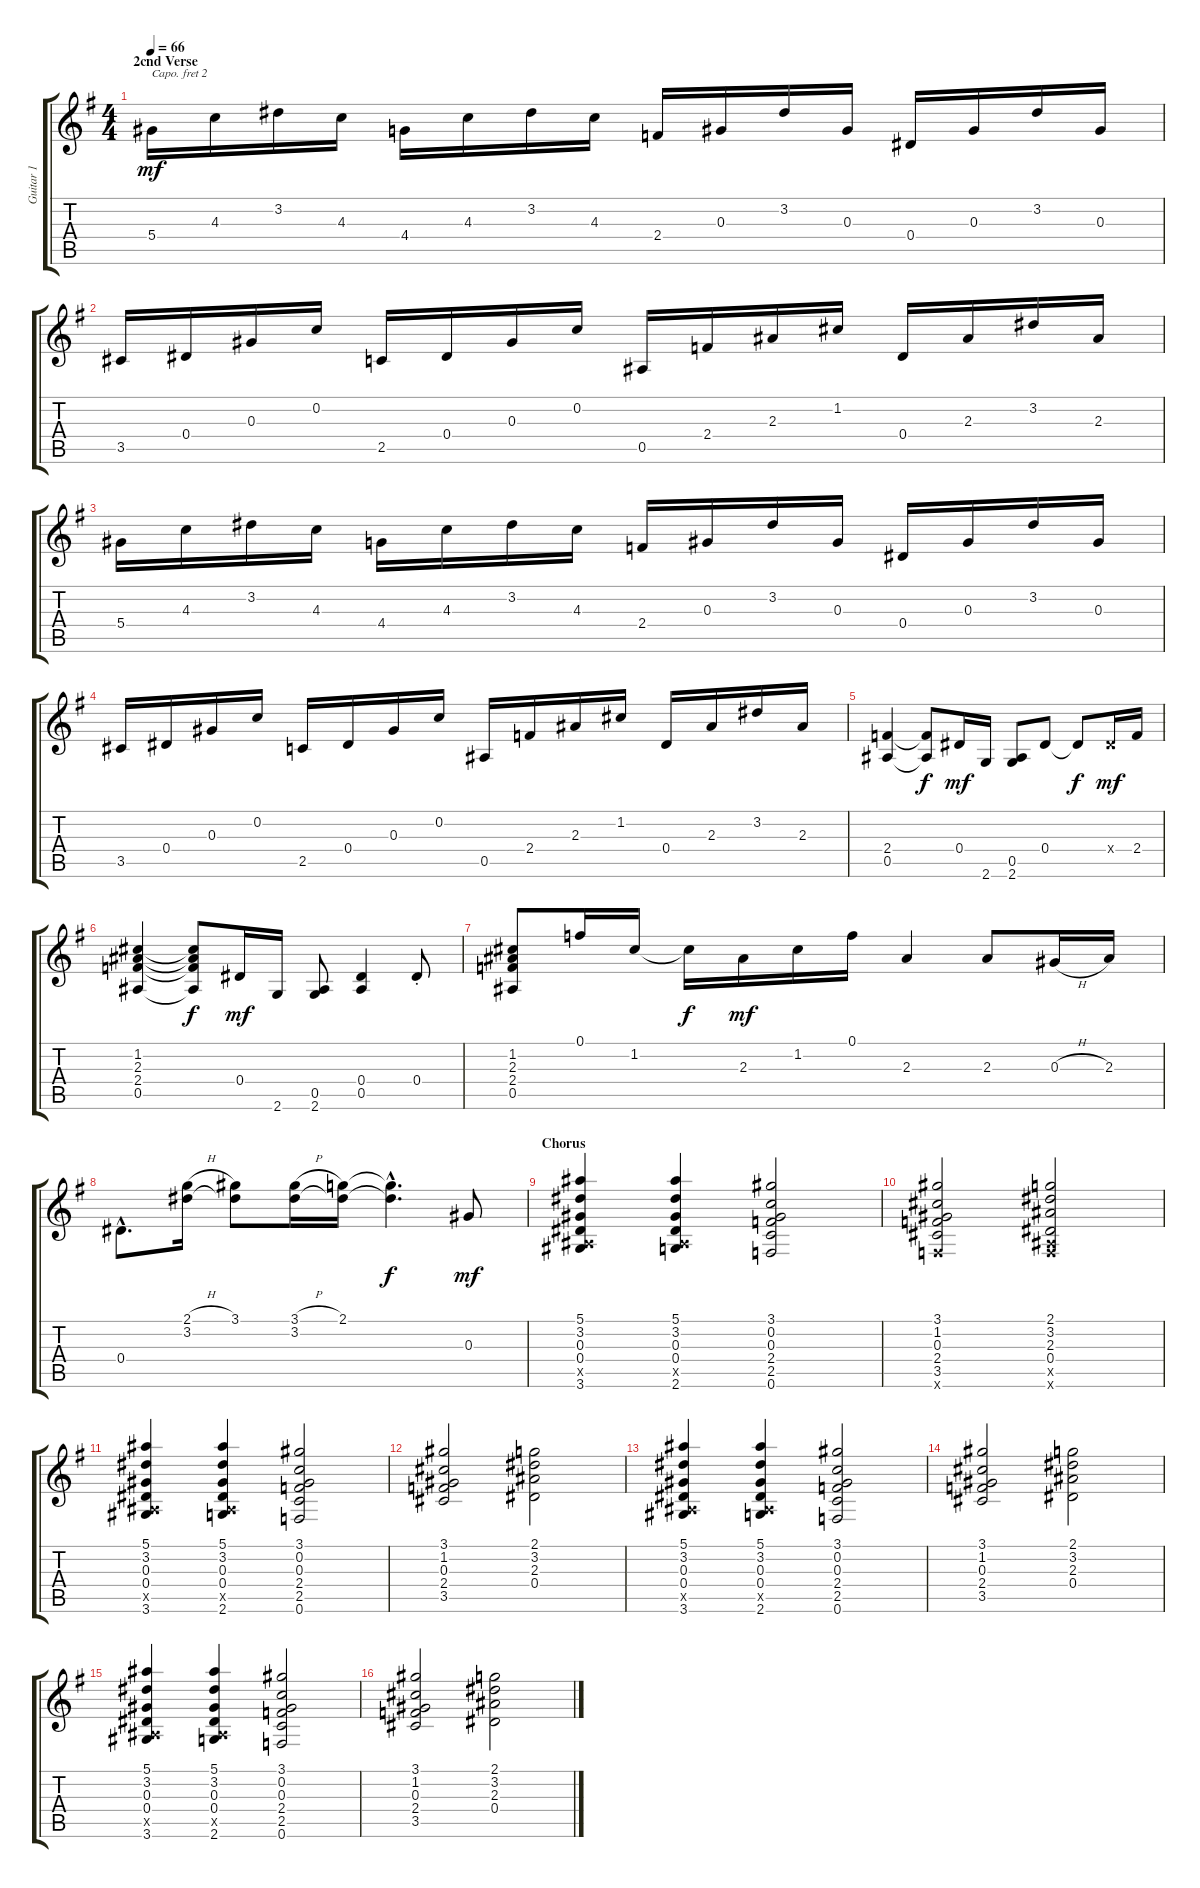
\track ("Guitar 1" "Guitar 1") {instrument acousticguitarnylon}
\staff {score tabs}
\capo 2
\tuning (Eb4 Bb3 Gb3 Db3 Ab2 Eb2) {hide}
\ts (4 4)
\section ("" "2cnd Verse")
\tempo 66
\clef g2
\ks g
5.4.16{dy mf} 4.3.16 3.2.16 4.3.16 4.4.16 4.3.16 3.2.16 4.3.16 2.4.16 0.3.16 3.2.16 0.3.16 0.4.16 0.3.16 3.2.16 0.3.16 |
3.5.16 0.4.16 0.3.16 0.2.16 2.5.16 0.4.16 0.3.16 0.2.16 0.5.16 2.4.16 2.3.16 1.2.16 0.4.16 2.3.16 3.2.16 2.3.16 |
5.4.16 4.3.16 3.2.16 4.3.16 4.4.16 4.3.16 3.2.16 4.3.16 2.4.16 0.3.16 3.2.16 0.3.16 0.4.16 0.3.16 3.2.16 0.3.16 |
3.5.16 0.4.16 0.3.16 0.2.16 2.5.16 0.4.16 0.3.16 0.2.16 0.5.16 2.4.16 2.3.16 1.2.16 0.4.16 2.3.16 3.2.16 2.3.16 |
(2.4 0.5).4 (2.4{t} 0.5{t}).8{dy f} 0.4.16{dy mf} 2.6.16 (0.5 2.6).8 0.4.8 0.4{t}.8{dy f} 0.4{x}.16{dy mf} 2.4.16 |
(1.2 2.3 2.4 0.5).4 (1.2{t} 2.3{t} 2.4{t} 0.5{t}).8{dy f} 0.4.16{dy mf} 2.6.16 (0.5 2.6).8 (0.4 0.5).4 0.4{st}.8 |
(1.2 2.3 2.4 0.5).8 0.1.16 1.2.16 1.2{t}.16{dy f} 2.3.16{dy mf} 1.2.16 0.1.16 2.3.4 2.3.8 0.3{h}.16 2.3.16 |
0.4{hac}.8{d} (2.1{h} 3.2).16 (3.1 3.2{t}).8 (3.1{h} 3.2).16 (2.1 3.2{t}).16 (2.1{hac t} 3.2{hac t}).4{d dy f} 0.3.8{dy mf} |
\section ("" "Chorus")
(5.1 3.2 0.3 0.4 0.5{x} 3.6).4 (5.1 3.2 0.3 0.4 0.5{x} 2.6).4 (3.1 0.2 0.3 2.4 2.5 0.6).2 |
(3.1 1.2 0.3 2.4 3.5 0.6{x}).2 (2.1 3.2 2.3 0.4 0.5{x} 0.6{x}).2 |
(5.1 3.2 0.3 0.4 0.5{x} 3.6).4 (5.1 3.2 0.3 0.4 0.5{x} 2.6).4 (3.1 0.2 0.3 2.4 2.5 0.6).2 |
(3.1 1.2 0.3 2.4 3.5).2 (2.1 3.2 2.3 0.4).2 |
(5.1 3.2 0.3 0.4 0.5{x} 3.6).4 (5.1 3.2 0.3 0.4 0.5{x} 2.6).4 (3.1 0.2 0.3 2.4 2.5 0.6).2 |
(3.1 1.2 0.3 2.4 3.5).2 (2.1 3.2 2.3 0.4).2 |
(5.1 3.2 0.3 0.4 0.5{x} 3.6).4 (5.1 3.2 0.3 0.4 0.5{x} 2.6).4 (3.1 0.2 0.3 2.4 2.5 0.6).2 |
(3.1 1.2 0.3 2.4 3.5).2 (2.1 3.2 2.3 0.4).2
